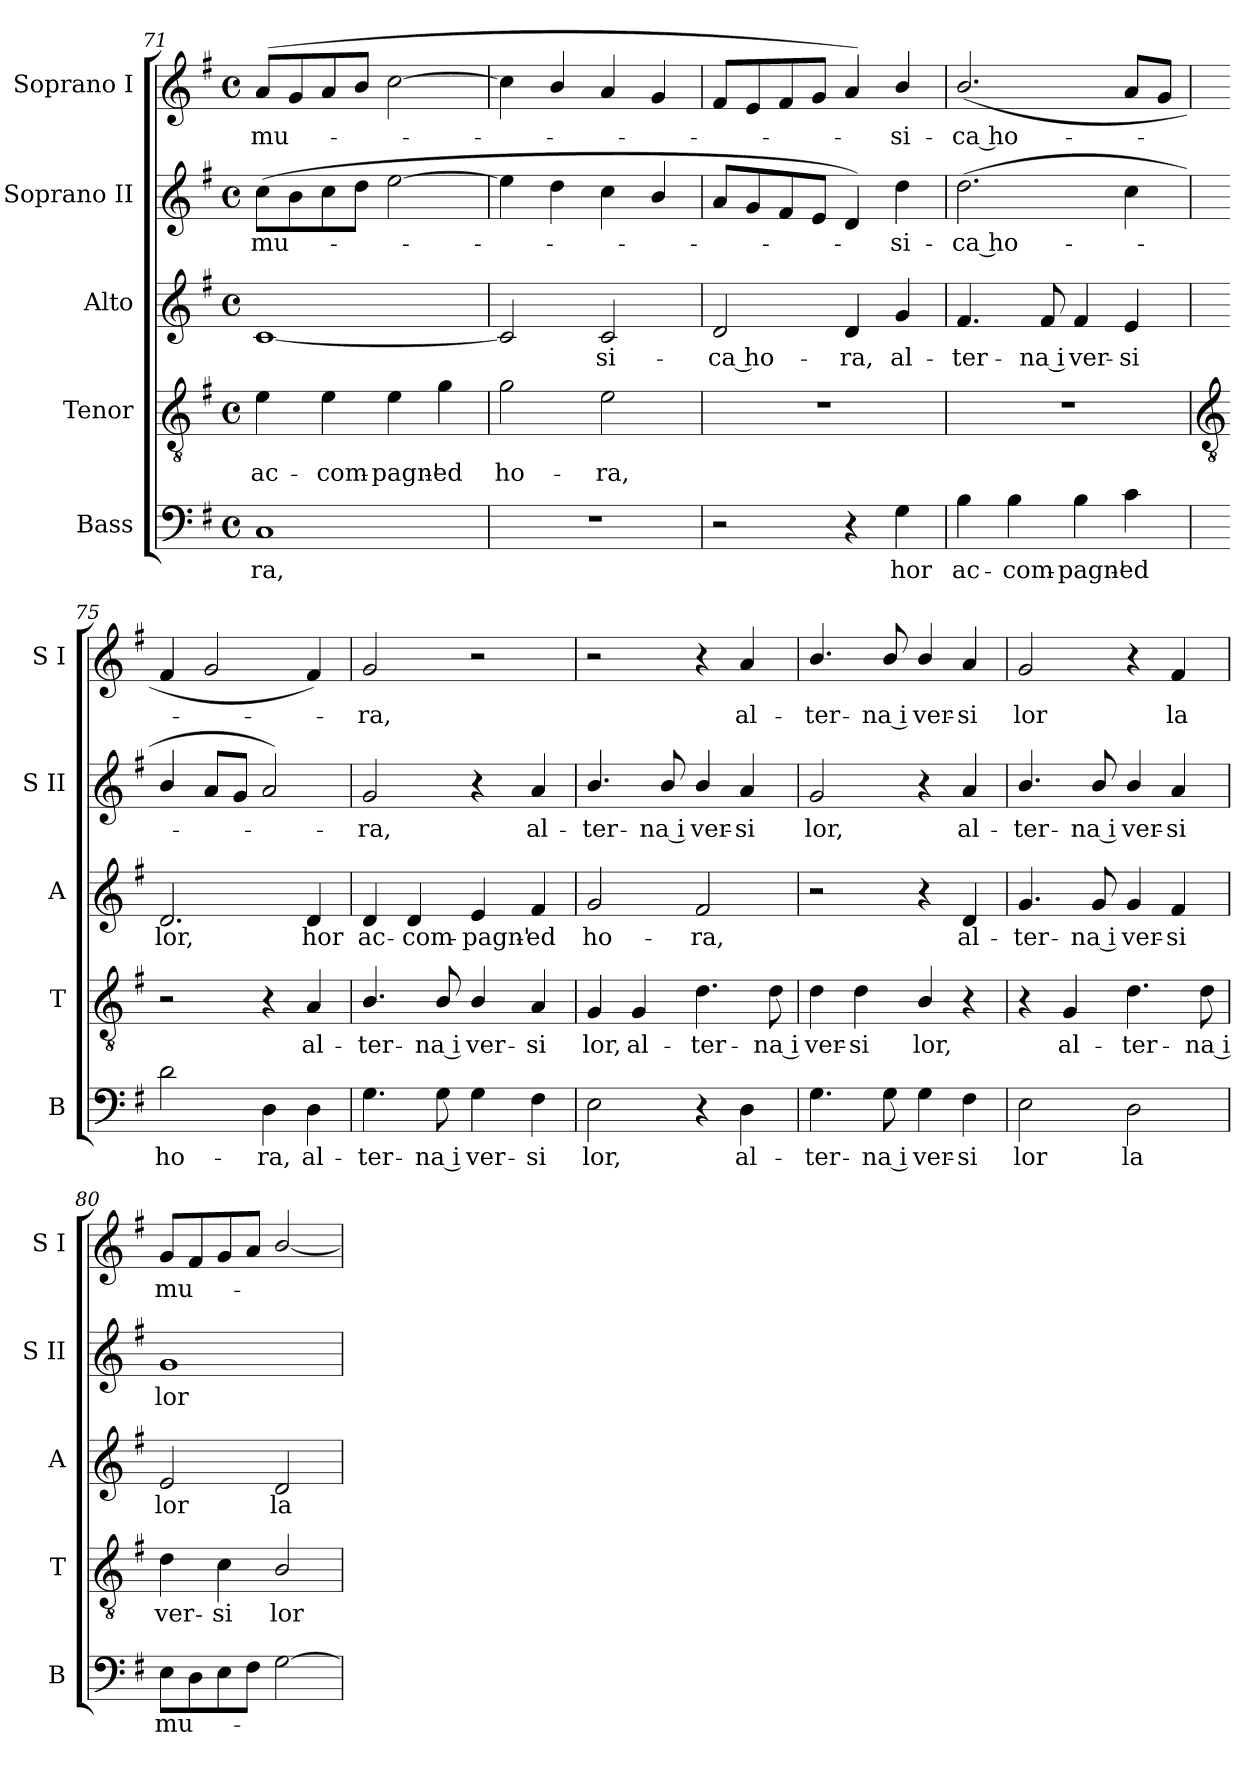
**kern	**text	**kern	**text	**kern	**text	**kern	**text	**kern	**text
*part5	*part5	*part4	*part4	*part3	*part3	*part2	*part2	*part1	*part1
*staff5	*staff5	*staff4	*staff4	*staff3	*staff3	*staff2	*staff2	*staff1	*staff1
*I"Bass	*	*I"Tenor	*	*I"Alto	*	*I"Soprano II	*	*I"Soprano I	*
*I'B	*	*I'T	*	*I'A	*	*I'S II	*	*I'S I	*
*clefF4	*	*clefGv2	*	*clefG2	*	*clefG2	*	*clefG2	*
*k[f#]	*	*k[f#]	*	*k[f#]	*	*k[f#]	*	*k[f#]	*
*G:	*	*G:	*	*G:	*	*G:	*	*G:	*
*M4/4	*	*M4/4	*	*M4/4	*	*M4/4	*	*M4/4	*
*met(c)	*	*met(c)	*	*met(c)	*	*met(c)	*	*met(c)	*
=71	=71	=71	=71	=71	=71	=71	=71	=71	=71
!	!LO:LY:b	!	!LO:LY:b	!	!	!	!LO:LY:b	!	!LO:LY:b
1C	-ra,	4e	ac-	[1c	.	(<8ccL	mu-	(<8aL	mu-
.	.	.	.	.	.	8b	.	8g	.
!	!	!	!LO:LY:b	!	!	!	!	!	!
.	.	4e	-com-	.	.	8cc	.	8a	.
.	.	.	.	.	.	8ddJ	.	8bJ	.
!	!	!	!LO:LY:b	!	!	!	!	!	!
.	.	4e	-pagn'-	.	.	[2ee	.	[2cc	.
!	!	!	!LO:LY:b	!	!	!	!	!	!
.	.	4g	-ed	.	.	.	.	.	.
=72	=72	=72	=72	=72	=72	=72	=72	=72	=72
!	!	!	!LO:LY:b	!	!	!	!	!	!
1r	.	2g	ho-	2c]	.	4ee]	.	4cc]	.
.	.	.	.	.	.	4dd	.	4b/	.
!	!	!	!LO:LY:b	!	!LO:LY:b	!	!	!	!
.	.	2e	-ra,	2c	si-	4cc	.	4a	.
.	.	.	.	.	.	4b/	.	4g	.
=73	=73	=73	=73	=73	=73	=73	=73	=73	=73
!	!	!	!	!	!LO:LY:b	!	!	!	!
2r	.	1r	.	2d	-ca ho-	8aL	.	8f#L	.
.	.	.	.	.	.	8g	.	8e	.
.	.	.	.	.	.	8f#	.	8f#	.
.	.	.	.	.	.	8eJ	.	8gJ	.
!	!	!	!	!	!LO:LY:b	!	!	!	!
4r	.	.	.	4d	-ra,	4d)	.	4a)	.
!	!LO:LY:b	!	!	!	!LO:LY:b	!	!LO:LY:b	!	!LO:LY:b
4G	hor	.	.	4g	al-	4dd	si-	4b/	si-
=74	=74	=74	=74	=74	=74	=74	=74	=74	=74
!	!LO:LY:b	!	!	!	!LO:LY:b	!	!LO:LY:b	!	!LO:LY:b
4B	ac-	1r	.	4.f#	-ter-	(<2.dd	-ca ho-	(<2.b/	-ca ho-
!	!LO:LY:b	!	!	!	!	!	!	!	!
4B	-com-	.	.	.	.	.	.	.	.
!	!	!	!	!	!LO:LY:b	!	!	!	!
.	.	.	.	8f#	-na i	.	.	.	.
!	!LO:LY:b	!	!	!	!LO:LY:b	!	!	!	!
4B	-pagn'-	.	.	4f#	ver-	.	.	.	.
!	!LO:LY:b	!	!	!	!LO:LY:b	!	!	!	!
4c	-ed	.	.	4e	-si	4cc	.	8aL	.
.	.	.	.	.	.	.	.	8gJ	.
!!LO:LB:g=z
=75	=75	=75	=75	=75	=75	=75	=75	=75	=75
*	*	*clefGv2	*	*	*	*	*	*	*
!	!LO:LY:b	!	!	!	!LO:LY:b	!	!	!	!
2d	ho-	2r	.	2.d	lor,	4b/	.	4f#	.
.	.	.	.	.	.	8aL	.	2g	.
.	.	.	.	.	.	8gJ	.	.	.
!	!LO:LY:b	!	!	!	!	!	!	!	!
4D	-ra,	4r	.	.	.	2a)	.	.	.
!	!LO:LY:b	!	!LO:LY:b	!	!LO:LY:b	!	!	!	!
4D	al-	4A	al-	4d	hor	.	.	4f#)	.
=76	=76	=76	=76	=76	=76	=76	=76	=76	=76
!	!LO:LY:b	!	!LO:LY:b	!	!LO:LY:b	!	!LO:LY:b	!	!LO:LY:b
4.G	-ter-	4.B/	-ter-	4d	ac-	2g	ra,	2g	ra,
!	!	!	!	!	!LO:LY:b	!	!	!	!
.	.	.	.	4d	-com-	.	.	.	.
!	!LO:LY:b	!	!LO:LY:b	!	!	!	!	!	!
8G	-na i	8B/	-na i	.	.	.	.	.	.
!	!LO:LY:b	!	!LO:LY:b	!	!LO:LY:b	!	!	!	!
4G	ver-	4B/	ver-	4e	-pagn'-	4r	.	2r	.
!	!LO:LY:b	!	!LO:LY:b	!	!LO:LY:b	!	!LO:LY:b	!	!
4F#	-si	4A	-si	4f#	-ed	4a	al-	.	.
=77	=77	=77	=77	=77	=77	=77	=77	=77	=77
!	!LO:LY:b	!	!LO:LY:b	!	!LO:LY:b	!	!LO:LY:b	!	!
2E	lor,	4G	lor,	2g	ho-	4.b/	-ter-	2r	.
!	!	!	!LO:LY:b	!	!	!	!	!	!
.	.	4G	al-	.	.	.	.	.	.
!	!	!	!	!	!	!	!LO:LY:b	!	!
.	.	.	.	.	.	8b/	-na i	.	.
!	!	!	!LO:LY:b	!	!LO:LY:b	!	!LO:LY:b	!	!
4r	.	4.d	-ter-	2f#	-ra,	4b/	ver-	4r	.
!	!LO:LY:b	!	!	!	!	!	!LO:LY:b	!	!LO:LY:b
4D	al-	.	.	.	.	4a	-si	4a	al-
!	!	!	!LO:LY:b	!	!	!	!	!	!
.	.	8d	-na i	.	.	.	.	.	.
=78	=78	=78	=78	=78	=78	=78	=78	=78	=78
!	!LO:LY:b	!	!LO:LY:b	!	!	!	!LO:LY:b	!	!LO:LY:b
4.G	-ter-	4d	ver-	2r	.	2g	lor,	4.b/	-ter-
!	!	!	!LO:LY:b	!	!	!	!	!	!
.	.	4d	-si	.	.	.	.	.	.
!	!LO:LY:b	!	!	!	!	!	!	!	!LO:LY:b
8G	-na i	.	.	.	.	.	.	8b/	-na i
!	!LO:LY:b	!	!LO:LY:b	!	!	!	!	!	!LO:LY:b
4G	ver-	4B/	lor,	4r	.	4r	.	4b/	ver-
!	!LO:LY:b	!	!	!	!LO:LY:b	!	!LO:LY:b	!	!LO:LY:b
4F#	-si	4r	.	4d	al-	4a	al-	4a	-si
=79	=79	=79	=79	=79	=79	=79	=79	=79	=79
!	!LO:LY:b	!	!	!	!LO:LY:b	!	!LO:LY:b	!	!LO:LY:b
2E	lor	4r	.	4.g	-ter-	4.b/	-ter-	2g	lor
!	!	!	!LO:LY:b	!	!	!	!	!	!
.	.	4G	al-	.	.	.	.	.	.
!	!	!	!	!	!LO:LY:b	!	!LO:LY:b	!	!
.	.	.	.	8g	-na i	8b/	-na i	.	.
!	!LO:LY:b	!	!LO:LY:b	!	!LO:LY:b	!	!LO:LY:b	!	!
2D	la	4.d	-ter-	4g	ver-	4b/	ver-	4r	.
!	!	!	!	!	!LO:LY:b	!	!LO:LY:b	!	!LO:LY:b
.	.	.	.	4f#	-si	4a	-si	4f#	la
!	!	!	!LO:LY:b	!	!	!	!	!	!
.	.	8d	-na i	.	.	.	.	.	.
=80	=80	=80	=80	=80	=80	=80	=80	=80	=80
!	!LO:LY:b	!	!LO:LY:b	!	!LO:LY:b	!	!LO:LY:b	!	!LO:LY:b
8EL	mu-	4d	ver-	2e	lor	1g	lor	8gL	mu-
8D	.	.	.	.	.	.	.	8f#	.
!	!	!	!LO:LY:b	!	!	!	!	!	!
8E	.	4c	-si	.	.	.	.	8g	.
8F#J	.	.	.	.	.	.	.	8aJ	.
!	!	!	!LO:LY:b	!	!LO:LY:b	!	!	!	!
[2G	.	2B/	lor	2d	la	.	.	[2b/	.
=	=	=	=	=	=	=	=	=	=
*-	*-	*-	*-	*-	*-	*-	*-	*-	*-
